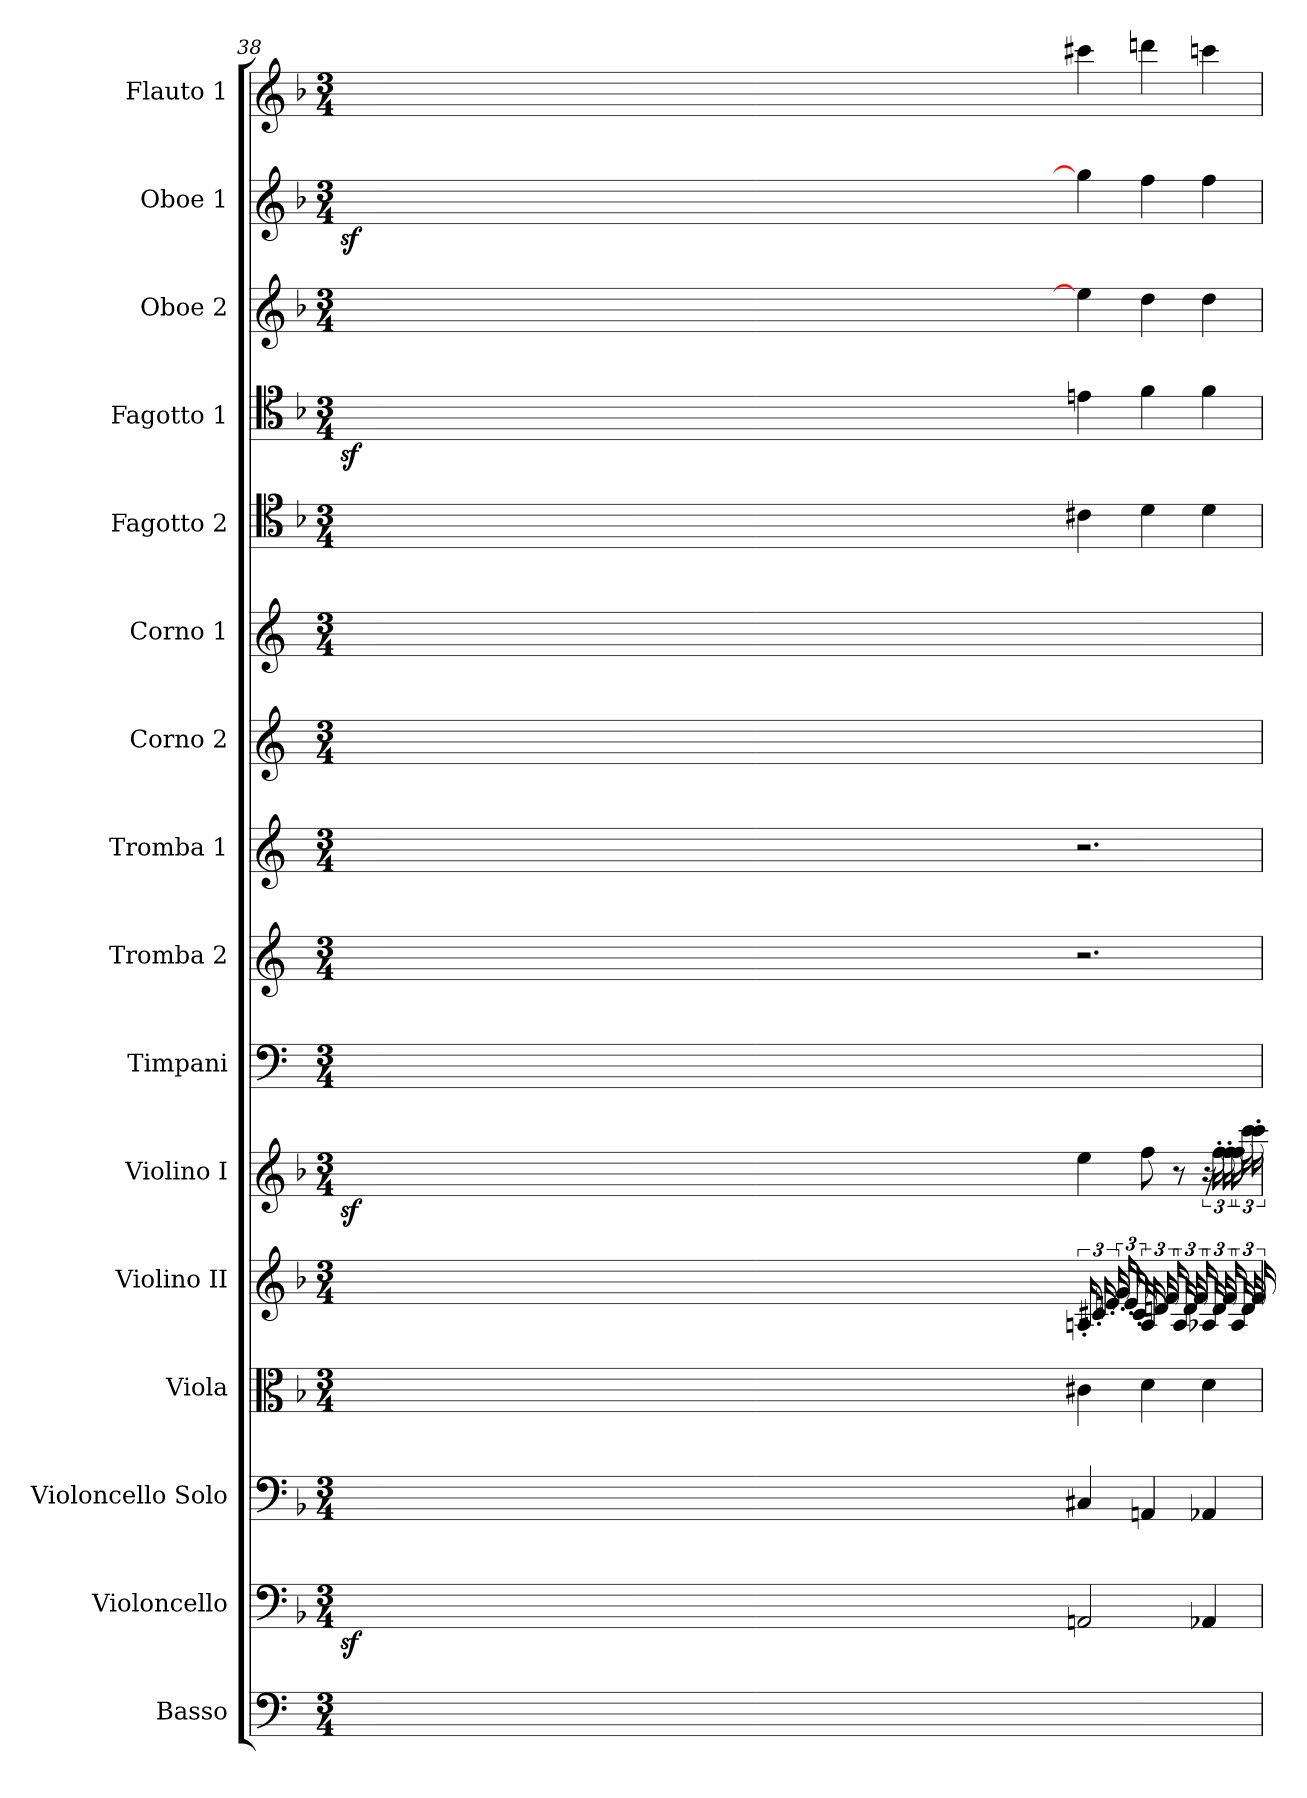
**kern	**kern	**dynam	**kern	**kern	**kern	**kern	**dynam	**kern	**kern	**kern	**kern	**kern	**kern	**kern	**dynam	**kern	**kern	**dynam	**kern
*part16	*part15	*part15	*part14	*part13	*part12	*part11	*part11	*part10	*part9	*part8	*part7	*part6	*part5	*part4	*part4	*part3	*part2	*part2	*part1
*staff16	*staff15	*staff15	*staff14	*staff13	*staff12	*staff11	*staff11	*staff10	*staff9	*staff8	*staff7	*staff6	*staff5	*staff4	*staff4	*staff3	*staff2	*staff2	*staff1
*I"Basso	*I"Violoncello	*	*I"Violoncello Solo	*I"Viola	*I"Violino II	*I"Violino I	*	*I"Timpani	*I"Tromba 2	*I"Tromba 1	*I"Corno 2	*I"Corno 1	*I"Fagotto 2	*I"Fagotto 1	*	*I"Oboe 2	*I"Oboe 1	*	*I"Flauto 1
*	*I'Vc	*	*I'Vc	*I'Vla	*I'Vln	*I'Vln	*	*	*	*	*	*	*	*	*	*I'Ob	*I'Ob	*	*I'Fl
*clefF4	*clefF4	*	*clefF4	*clefC3	*clefG2	*clefG2	*	*clefF4	*clefG2	*clefG2	*clefG2	*clefG2	*clefC4	*clefC4	*	*clefG2	*clefG2	*	*clefG2
*ITrd7c12	*	*	*	*	*	*	*	*	*ITrd1c2	*ITrd1c2	*ITrd4c7	*ITrd4c7	*	*	*	*	*	*	*
*	*k[b-]	*	*k[b-]	*k[b-]	*k[b-]	*k[b-]	*	*	*	*	*	*	*k[b-]	*k[b-]	*	*k[b-]	*k[b-]	*	*k[b-]
*M3/4	*M3/4	*	*M3/4	*M3/4	*M3/4	*M3/4	*	*M3/4	*M3/4	*M3/4	*M3/4	*M3/4	*M3/4	*M3/4	*	*M3/4	*M3/4	*	*M3/4
=38	=38	=38	=38	=38	=38	=38	=38	=38	=38	=38	=38	=38	=38	=38	=38	=38	=38	=38	=38
1ryy	1ryy	sf	1ryy	1ryy	1ryy	1ryy	sf	1ryy	1ryy	1ryy	1ryy	1ryy	1ryy	1ryy	sf	1ryy	1ryy	sf	1ryy
1ryy	1ryy	.	1ryy	1ryy	1ryy	1ryy	.	1ryy	1ryy	1ryy	1ryy	1ryy	1ryy	1ryy	.	1ryy	1ryy	.	1ryy
1ryy	1ryy	.	1ryy	1ryy	1ryy	1ryy	.	1ryy	1ryy	1ryy	1ryy	1ryy	1ryy	1ryy	.	1ryy	1ryy	.	1ryy
1ryy	1ryy	.	1ryy	1ryy	1ryy	1ryy	.	1ryy	1ryy	1ryy	1ryy	1ryy	1ryy	1ryy	.	1ryy	1ryy	.	1ryy
1ryy	1ryy	.	1ryy	1ryy	1ryy	1ryy	.	1ryy	1ryy	1ryy	1ryy	1ryy	1ryy	1ryy	.	1ryy	1ryy	.	1ryy
1ryy	1ryy	.	1ryy	1ryy	1ryy	1ryy	.	1ryy	1ryy	1ryy	1ryy	1ryy	1ryy	1ryy	.	1ryy	1ryy	.	1ryy
1ryy	1ryy	.	1ryy	1ryy	1ryy	1ryy	.	1ryy	1ryy	1ryy	1ryy	1ryy	1ryy	1ryy	.	1ryy	1ryy	.	1ryy
1ryy	1ryy	.	1ryy	1ryy	1ryy	1ryy	.	1ryy	1ryy	1ryy	1ryy	1ryy	1ryy	1ryy	.	1ryy	1ryy	.	1ryy
1ryy	1ryy	.	1ryy	1ryy	1ryy	1ryy	.	1ryy	1ryy	1ryy	1ryy	1ryy	1ryy	1ryy	.	1ryy	1ryy	.	1ryy
1ryy	1ryy	.	1ryy	1ryy	1ryy	1ryy	.	1ryy	1ryy	1ryy	1ryy	1ryy	1ryy	1ryy	.	1ryy	1ryy	.	1ryy
1ryy	1ryy	.	1ryy	1ryy	1ryy	1ryy	.	1ryy	1ryy	1ryy	1ryy	1ryy	1ryy	1ryy	.	1ryy	1ryy	.	1ryy
1ryy	1ryy	.	1ryy	1ryy	1ryy	1ryy	.	1ryy	1ryy	1ryy	1ryy	1ryy	1ryy	1ryy	.	1ryy	1ryy	.	1ryy
1ryy	1ryy	.	1ryy	1ryy	1ryy	1ryy	.	1ryy	1ryy	1ryy	1ryy	1ryy	1ryy	1ryy	.	1ryy	1ryy	.	1ryy
1ryy	1ryy	.	1ryy	1ryy	1ryy	1ryy	.	1ryy	1ryy	1ryy	1ryy	1ryy	1ryy	1ryy	.	1ryy	1ryy	.	1ryy
1ryy	1ryy	.	1ryy	1ryy	1ryy	1ryy	.	1ryy	1ryy	1ryy	1ryy	1ryy	1ryy	1ryy	.	1ryy	1ryy	.	1ryy
1ryy	1ryy	.	1ryy	1ryy	1ryy	1ryy	.	1ryy	1ryy	1ryy	1ryy	1ryy	1ryy	1ryy	.	1ryy	1ryy	.	1ryy
1ryy	1ryy	.	1ryy	1ryy	1ryy	1ryy	.	1ryy	1ryy	1ryy	1ryy	1ryy	1ryy	1ryy	.	1ryy	1ryy	.	1ryy
1ryy	1ryy	.	1ryy	1ryy	1ryy	1ryy	.	1ryy	1ryy	1ryy	1ryy	1ryy	1ryy	1ryy	.	1ryy	1ryy	.	1ryy
1ryy	1ryy	.	1ryy	1ryy	1ryy	1ryy	.	1ryy	1ryy	1ryy	1ryy	1ryy	1ryy	1ryy	.	1ryy	1ryy	.	1ryy
1ryy	1ryy	.	1ryy	1ryy	1ryy	1ryy	.	1ryy	1ryy	1ryy	1ryy	1ryy	1ryy	1ryy	.	1ryy	1ryy	.	1ryy
1ryy	1ryy	.	1ryy	1ryy	1ryy	1ryy	.	1ryy	1ryy	1ryy	1ryy	1ryy	1ryy	1ryy	.	1ryy	1ryy	.	1ryy
1ryy	1ryy	.	1ryy	1ryy	1ryy	1ryy	.	1ryy	1ryy	1ryy	1ryy	1ryy	1ryy	1ryy	.	1ryy	1ryy	.	1ryy
1ryy	1ryy	.	1ryy	1ryy	1ryy	1ryy	.	1ryy	1ryy	1ryy	1ryy	1ryy	1ryy	1ryy	.	1ryy	1ryy	.	1ryy
1ryy	1ryy	.	1ryy	1ryy	1ryy	1ryy	.	1ryy	1ryy	1ryy	1ryy	1ryy	1ryy	1ryy	.	1ryy	1ryy	.	1ryy
1ryy	1ryy	.	1ryy	1ryy	1ryy	1ryy	.	1ryy	1ryy	1ryy	1ryy	1ryy	1ryy	1ryy	.	1ryy	1ryy	.	1ryy
1ryy	1ryy	.	1ryy	1ryy	1ryy	1ryy	.	1ryy	1ryy	1ryy	1ryy	1ryy	1ryy	1ryy	.	1ryy	1ryy	.	1ryy
1ryy	1ryy	.	1ryy	1ryy	1ryy	1ryy	.	1ryy	1ryy	1ryy	1ryy	1ryy	1ryy	1ryy	.	1ryy	1ryy	.	1ryy
1ryy	1ryy	.	1ryy	1ryy	1ryy	1ryy	.	1ryy	1ryy	1ryy	1ryy	1ryy	1ryy	1ryy	.	1ryy	1ryy	.	1ryy
2.ryy	2AAn	.	4C#X	4c#X	24An'	4ee	.	2.ryy	2.r	2.r	2.ryy	2.ryy	4c#X	4en	.	4ee]	4gg]	.	4ccc#X
.	.	.	.	.	24c#X'	.	.	.	.	.	.	.	.	.	.	.	.	.	.
.	.	.	.	.	24en'	.	.	.	.	.	.	.	.	.	.	.	.	.	.
.	.	.	.	.	24g'	.	.	.	.	.	.	.	.	.	.	.	.	.	.
.	.	.	.	.	24e'	.	.	.	.	.	.	.	.	.	.	.	.	.	.
.	.	.	.	.	24c#'	.	.	.	.	.	.	.	.	.	.	.	.	.	.
.	.	.	4AAn	4d	24A	8ff	.	.	.	.	.	.	4d	4f	.	4dd	4ff	.	4dddn
.	.	.	.	.	24dn	.	.	.	.	.	.	.	.	.	.	.	.	.	.
.	.	.	.	.	24f	.	.	.	.	.	.	.	.	.	.	.	.	.	.
.	.	.	.	.	24A	8r	.	.	.	.	.	.	.	.	.	.	.	.	.
.	.	.	.	.	24d	.	.	.	.	.	.	.	.	.	.	.	.	.	.
.	.	.	.	.	24f	.	.	.	.	.	.	.	.	.	.	.	.	.	.
.	4AA-X	.	4AA-X	4d	24A-X	24r	.	.	.	.	.	.	4d	4f	.	4dd	4ff	.	4cccn
.	.	.	.	.	24d	24ff'	.	.	.	.	.	.	.	.	.	.	.	.	.
.	.	.	.	.	24f	24ff'	.	.	.	.	.	.	.	.	.	.	.	.	.
.	.	.	.	.	24A-	24ff	.	.	.	.	.	.	.	.	.	.	.	.	.
.	.	.	.	.	24d	24ccc	.	.	.	.	.	.	.	.	.	.	.	.	.
.	.	.	.	.	24f	24ccc'	.	.	.	.	.	.	.	.	.	.	.	.	.
=	=	=	=	=	=	=	=	=	=	=	=	=	=	=	=	=	=	=	=
*-	*-	*-	*-	*-	*-	*-	*-	*-	*-	*-	*-	*-	*-	*-	*-	*-	*-	*-	*-
